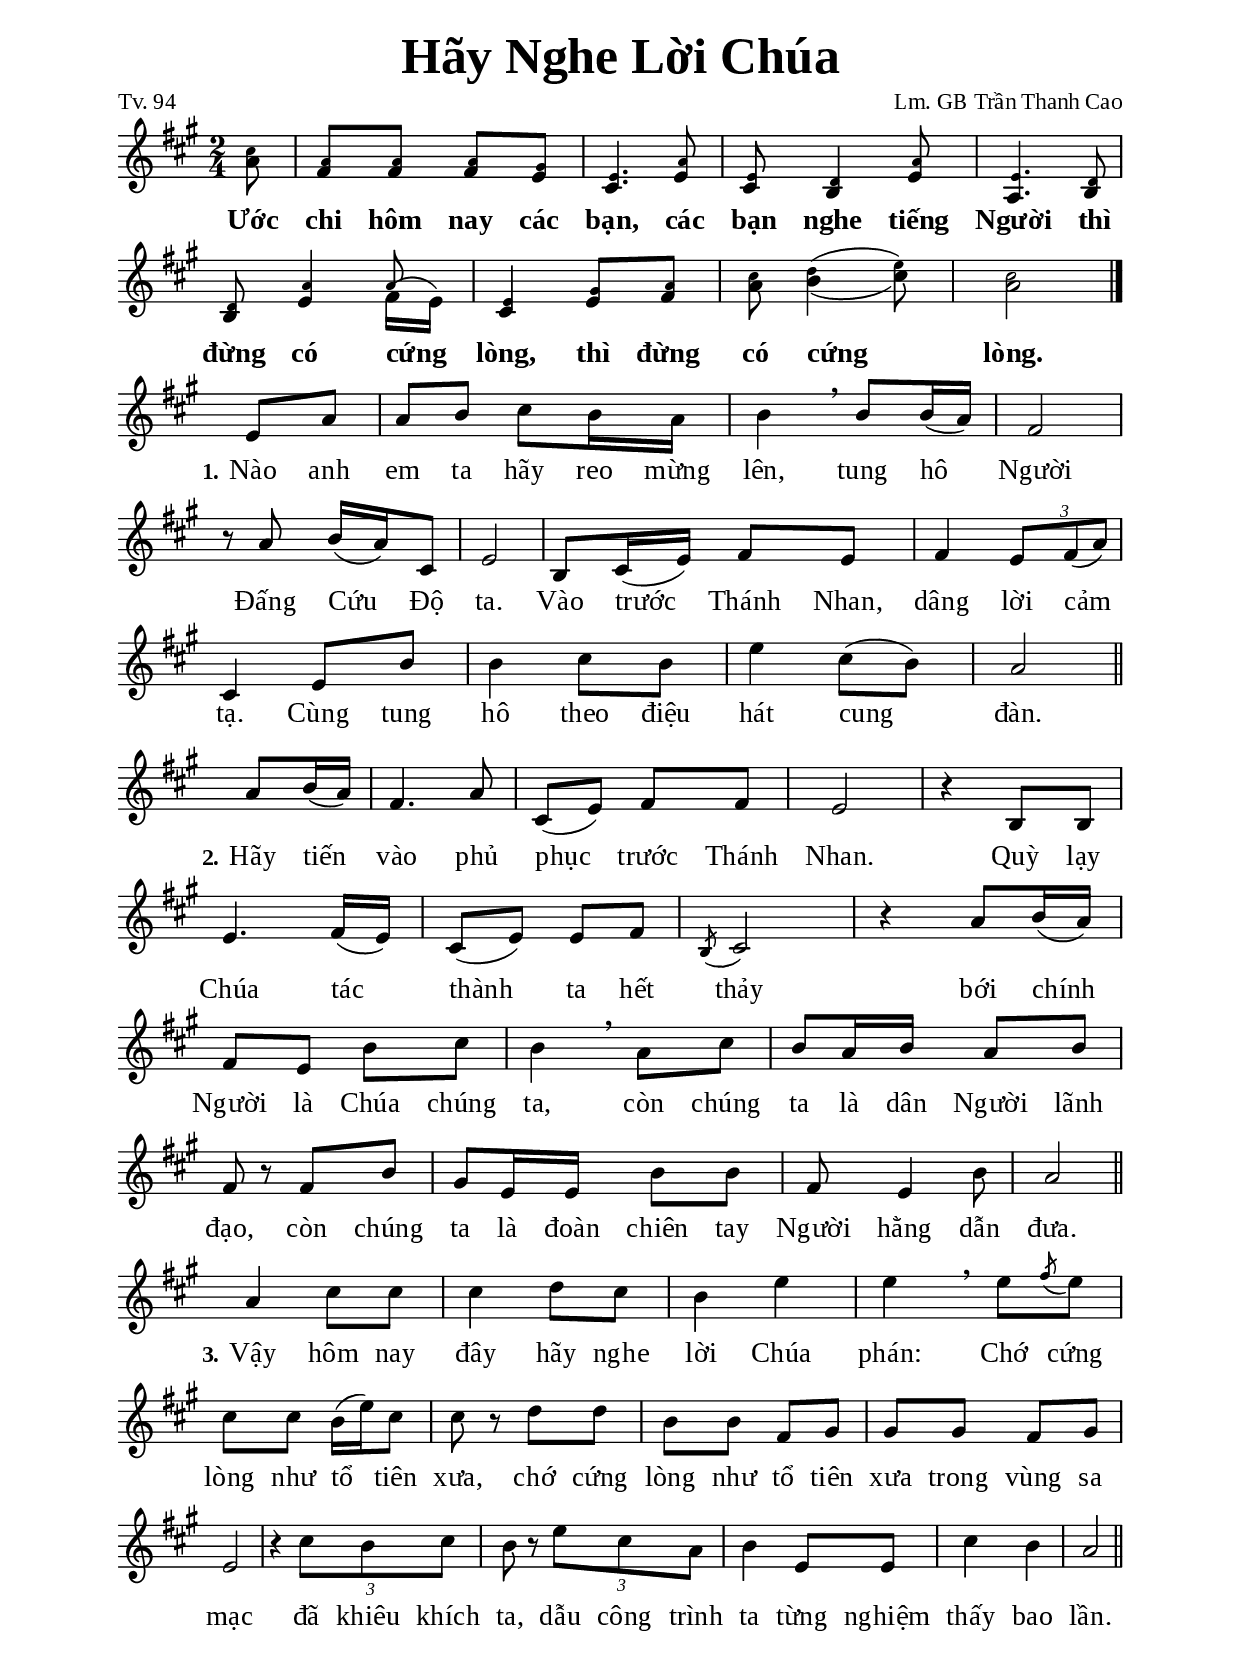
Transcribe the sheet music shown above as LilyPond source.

% Cài đặt chung
\version "2.22.1"
\include "english.ly"

\header {
  title = \markup { \fontsize #3 "Hãy Nghe Lời Chúa" }
  poet = "Tv. 94"
  composer = "Lm. GB Trần Thanh Cao"
  %arranger = " "
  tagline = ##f
}

% Nhạc điệp khúc
nhacDiepKhucSop = \relative c'' {
  \partial 8 a8 |
  fs fs fs e |
  cs4. e8 |
  cs b4 e8 |
  a,4. b8 |
  b e4 fs16 ^(e) |
  cs4 e8 fs |
  a b4 _(cs8) |
  a2 \bar "|."
}

nhacDiepKhucBas = \relative c'' {
  \partial 8 cs8 |
  a a a gs |
  e4. a8 |
  e d4 a'8 |
  e4. d8 |
  d a'4 a8 |
  e4 gs8 a |
  cs8 d4 ^(e8) |
  cs2
}

% Nhạc phiên khúc
nhacPhienKhucMot = \relative c' {
  \partial 4 e8 a |
  a b cs b16 a |
  b4 \breathe b8 b16 (a) |
  fs2 |
  r8 a b16 (a) cs,8 |
  e2 |
  b8 cs16 (e) fs8 e |
  fs4 \tuplet 3/2 { e8 fs (a) } |
  cs,4 e8 b' |
  b4 cs8 b |
  e4 cs8 (b) |
  a2 \bar "||"
}

nhacPhienKhucHai = \relative c'' {
  \partial 4 a8 b16 (a) |
  fs4. a8 |
  cs,8 (e) fs fs |
  e2 |
  r4 b8 b |
  e4. fs16 (e) |
  cs8 (e) e fs |
  \acciaccatura b,8 cs2 |
  r4 a'8 b16 (a) |
  fs8 e b' cs |
  b4 \breathe a8 cs |
  b a16 b a8 b |
  fs r fs b |
  gs e16 e b'8 b |
  fs e4 b'8 |
  a2 \bar "||"
}

nhacPhienKhucBa = \relative c'' {
  a4 cs8 cs |
  cs4 d8 cs |
  b4 e |
  e \breathe e8 \acciaccatura fs e |
  cs cs b16 (e) cs8 |
  cs r d d |
  b b fs gs |
  gs gs fs gs |
  e2 |
  r4 \tuplet 3/2 { cs'8 b cs } |
  b r \tuplet 3/2 { e cs a } |
  b4 e,8 e |
  cs'4 b |
  a2 \bar "||"
}

% Lời điệp khúc
loiDiepKhuc = \lyricmode {
  Ước chi hôm nay các bạn, các bạn nghe tiếng Người
  thì đừng có cứng lòng,
  thì đừng có cứng lòng.
}

% Lời phiên khúc
loiPhienKhucMot = \lyricmode {
  \set stanza = #"1."
  Nào anh em ta hãy reo mừng lên,
  tung hô Người Đấng Cứu Độ ta.
  Vào trước Thánh Nhan, dâng lời cảm tạ.
  Cùng tung hô theo điệu hát cung đàn.
}

loiPhienKhucHai = \lyricmode {
  \set stanza = #"2."
  Hãy tiến vào phủ phục trước Thánh Nhan.
  Quỳ lạy Chúa tác thành ta hết thảy
  bới chính Người là Chúa chúng ta,
  còn chúng ta là dân Người lãnh đạo,
  còn chúng ta là đoàn chiên tay Người hằng dẫn đưa.
}

loiPhienKhucBa = \lyricmode {
  \set stanza = #"3."
  Vậy hôm nay đây hãy nghe lời Chúa phán:
  Chớ cứng lòng như tổ tiên xưa,
  chớ cứng lòng như tổ tiên xưa trong vùng sa mạc
  đã khiêu khích ta, dẫu công trình ta
  từng nghiệm thấy bao lần.
}


% Dàn trang
\paper {
  #(set-paper-size "a4")
  top-margin = 10\mm
  bottom-margin = 10\mm
  left-margin = 20\mm
  right-margin = 20\mm
  indent = #0
  #(define fonts
    (make-pango-font-tree
      "Liberation Serif"
      "Liberation Serif"
      "Liberation Serif"
      (/ 20 20)))
  page-count = #1
  system-system-spacing = #'((basic-distance . 12)
                             (minimum-distance . 12)
                             (padding . 1))
  score-system-spacing = #'((basic-distance . 12)
                             (minimum-distance . 12)
                             (padding . 1))
}

% Thiết lập tông và nhịp
TongNhip = { \key a \major \time 2/4 }

% Đổi kích thước nốt cho bè phụ
notBePhu =
#(define-music-function (font-size music) (number? ly:music?)
   (for-some-music
     (lambda (m)
       (if (music-is-of-type? m 'rhythmic-event)
           (begin
             (set! (ly:music-property m 'tweaks)
                   (cons `(font-size . ,font-size)
                         (ly:music-property m 'tweaks)))
             #t)
           #f))
     music)
   music)

\score {
  \new ChoirStaff <<
    \new Staff = diepKhuc \with {
        \consists "Merge_rests_engraver"
        %\magnifyStaff #(magstep +1)
        printPartCombineTexts = ##f
      }
      <<
      \new Voice \TongNhip \partCombine 
        \notBePhu -3 { \nhacDiepKhucBas }
        \nhacDiepKhucSop
      \new NullVoice = nhacThamChieu \nhacDiepKhucSop
      \new Lyrics \with {
          \override VerticalAxisGroup.
            nonstaff-relatedstaff-spacing.padding = #1
          \override VerticalAxisGroup.
            nonstaff-unrelatedstaff-spacing.padding = #1
        }
        \lyricsto nhacThamChieu \loiDiepKhuc
      >>
  >>
  \layout {
    \override Lyrics.LyricText.font-series = #'bold
    \override Lyrics.LyricText.font-size = #+2
    \override Lyrics.LyricSpace.minimum-distance = #2.5
    \override Score.BarNumber.break-visibility = ##(#f #f #f)
    \override Score.SpacingSpanner.uniform-stretching = ##t
  }
}

\score {
  \new ChoirStaff <<
    \new Staff = phienKhuc \with {
        %\magnifyStaff #(magstep +1)
      }
      <<
      \new Voice = beSop {
        \key a \major \time 2/4 \nhacPhienKhucMot
      }
    >>
    \new Lyrics \lyricsto beSop \loiPhienKhucMot
  >>
  \layout {
    \override Staff.TimeSignature.transparent = ##t
    \override Lyrics.LyricText.font-size = #+2
    \override Lyrics.LyricSpace.minimum-distance = #3
    \override Score.BarNumber.break-visibility = ##(#f #f #f)
    \override Score.SpacingSpanner.uniform-stretching = ##t
  } 
}

\score {
  \new ChoirStaff <<
    \new Staff = phienKhuc \with {
        %\magnifyStaff #(magstep +1)
      }
      <<
      \new Voice = beSop {
        \key a \major \time 2/4 \nhacPhienKhucHai
      }
    >>
    \new Lyrics \with {
          \override VerticalAxisGroup.
            nonstaff-relatedstaff-spacing.padding = #1
          \override VerticalAxisGroup.
            nonstaff-unrelatedstaff-spacing.padding = #1
        }
        \lyricsto beSop \loiPhienKhucHai
  >>
  \layout {
    \override Staff.TimeSignature.transparent = ##t
    \override Lyrics.LyricText.font-size = #+2
    \override Lyrics.LyricSpace.minimum-distance = #2.5
    \override Score.BarNumber.break-visibility = ##(#f #f #f)
    \override Score.SpacingSpanner.uniform-stretching = ##t
  } 
}

\score {
  \new ChoirStaff <<
    \new Staff = phienKhuc \with {
        %\magnifyStaff #(magstep +1)
      }
      <<
      \new Voice = beSop {
        \key a \major \time 2/4 \nhacPhienKhucBa
      }
    >>
    \new Lyrics \with {
          \override VerticalAxisGroup.
            nonstaff-relatedstaff-spacing.padding = #1
          \override VerticalAxisGroup.
            nonstaff-unrelatedstaff-spacing.padding = #1
        }
        \lyricsto beSop \loiPhienKhucBa
  >>
  \layout {
    \override Staff.TimeSignature.transparent = ##t
    \override Lyrics.LyricText.font-size = #+2
    \override Lyrics.LyricSpace.minimum-distance = #1.5
    \override Score.BarNumber.break-visibility = ##(#f #f #f)
    \override Score.SpacingSpanner.uniform-stretching = ##t
  } 
}
